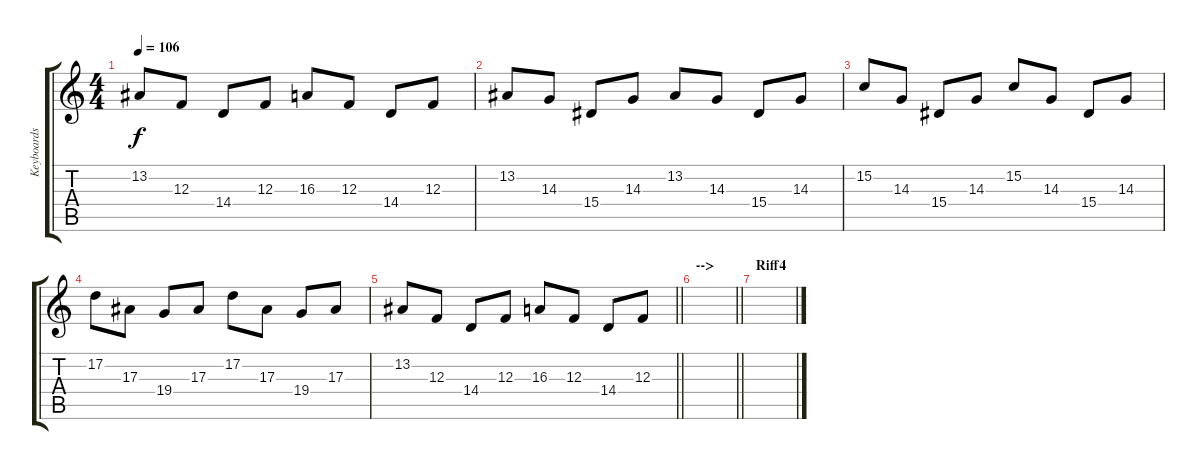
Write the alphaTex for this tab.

\track ("Keyboards" "Keyboards") {instrument acousticgrandpiano}
\staff {score tabs}
\tuning (D4 A3 F3 C3 G2 D2) {hide}
\ts (4 4)
\tempo 106
\clef g2
\ks c
13.2.8{dy f} 12.3.8 14.4.8 12.3.8 16.3.8 12.3.8 14.4.8 12.3.8 |
13.2.8 14.3.8 15.4.8 14.3.8 13.2.8 14.3.8 15.4.8 14.3.8 |
15.2.8 14.3.8 15.4.8 14.3.8 15.2.8 14.3.8 15.4.8 14.3.8 |
17.2.8 17.3.8 19.4.8 17.3.8 17.2.8 17.3.8 19.4.8 17.3.8 |
\barLineRight lightlight
13.2.8 12.3.8 14.4.8 12.3.8 16.3.8 12.3.8 14.4.8 12.3.8 |
\section ("" "-->")
\barLineRight lightlight
|
\section ("" "Riff4")
